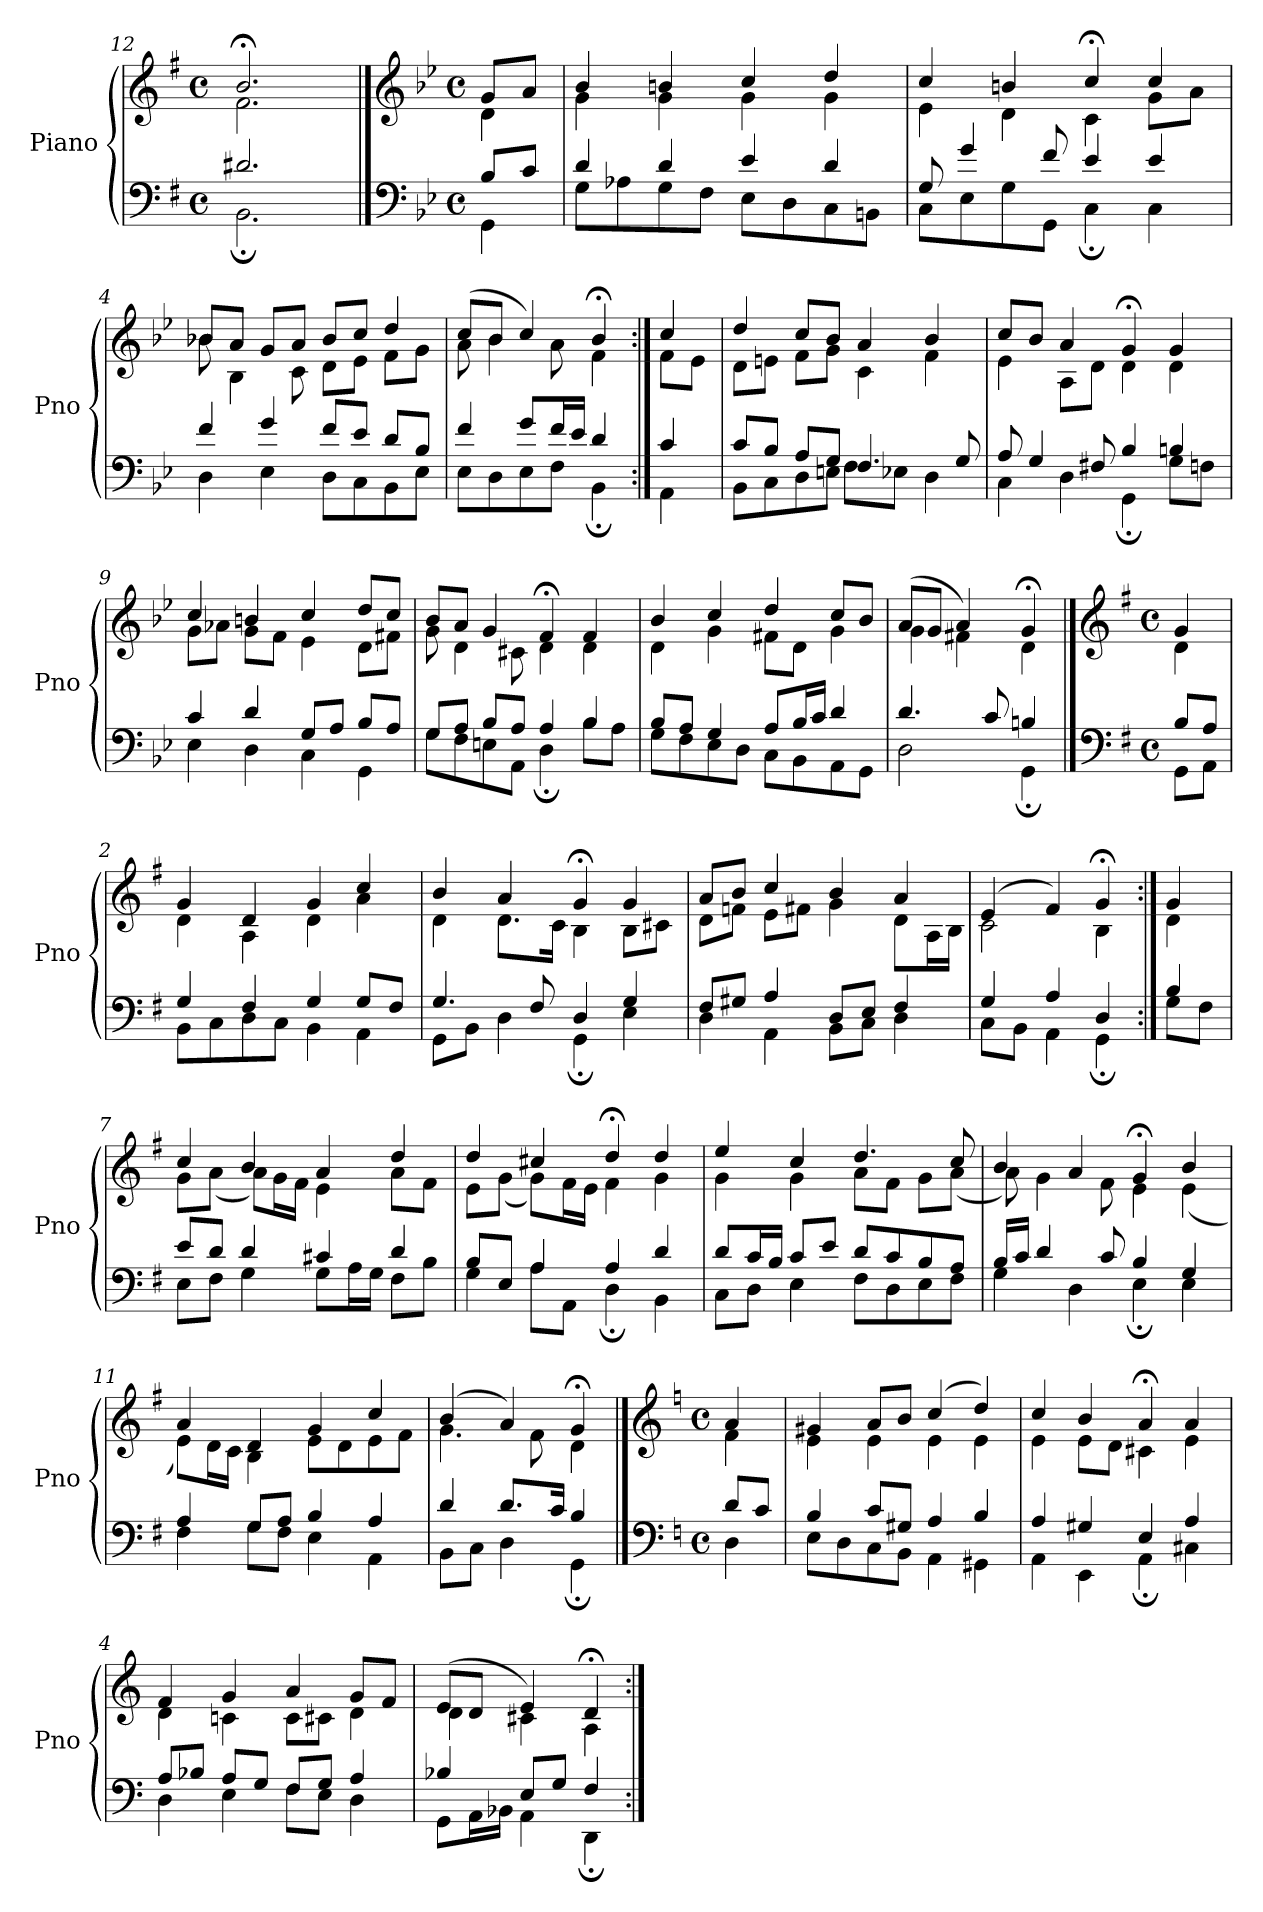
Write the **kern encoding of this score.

**kern	**kern
*part1	*part1
*staff2	*staff1
*I"Piano	*
*I'Pno	*
*clefF4	*clefG2
*k[f#]	*k[f#]
*M4/4	*M4/4
*met(c)	*met(c)
=12	=12
*^	*^
2.d#X/	2.BB;\	2.b;</	2.f#\
==1	==1	==1	==1
*clefF4	*	*clefG2	*
*k[b-e-]	*	*k[b-e-]	*
*M4/4	*	*M4/4	*
*met(c)	*	*met(c)	*
8B-/L	4GG\	8g/L	4d\
8c/J	.	8a/J	.
=2	=2	=2	=2
4d/	8G\L	4b-/	4g\
.	8A-X\	.	.
4d/	8G\	4bn/	4g\
.	8F\J	.	.
4e-/	8E-\L	4cc/	4g\
.	8D\	.	.
4d/	8C\	4dd/	4g\
.	8BBn\J	.	.
=3	=3	=3	=3
8G/	8C\L	4cc/	4e-\
4g/	8E-\	.	.
.	8G\	4bn/	4d\
8f/	8GG\J	.	.
4e-/	4C;\	4cc;</	4c\
4e-/	4C\	4cc/	8g\L
.	.	.	8a\J
=4	=4	=4	=4
4f/	4D\	8b-X/L	8b-X\
.	.	8a/J	4B-\
4g/	4E-\	8g/L	.
.	.	8a/J	8c\
8f/L	8D\L	8b-/L	8d\L
8e-/J	8C\	8cc/J	8e-\J
8d/L	8BB-\	4dd/	8f\L
8B-/J	8E-\J	.	8g\J
=5	=5	=5	=5
4f/	8E-\L	(>8cc/L	8a\
.	8D\	8b-/J	4b-\
8g/L	8E-\	4cc/)	.
16f/L	8F\J	.	8a\
16e-/JJ	.	.	.
4d/	4BB-;\	4b-;</	4f\
=6:|!	=6:|!	=6:|!	=6:|!
4c/	4AA\	4cc/	8f\L
.	.	.	8e-\J
=7	=7	=7	=7
8c/L	8BB-\L	4dd/	8d\L
8B-/J	8C\	.	8en\J
8A/L	8D\	8cc/L	8f\L
8G/J	8En\J	8b-/J	8g\J
4.F/	8F\L	4a/	4c\
.	8E-X\J	.	.
.	4D\	4b-/	4f\
8G/	.	.	.
=8	=8	=8	=8
8A/	4C\	8cc/L	4e-\
4G/	.	8b-/J	.
.	4D\	4a/	8A\L
8F#X/	.	.	8d\J
4B-/	4GG;\	4g;</	4d\
4Bn/	8G\L	4g/	4d\
.	8Fn\J	.	.
=9	=9	=9	=9
4c/	4E-\	4cc/	8g\L
.	.	.	8a-X\J
4d/	4D\	4bn/	8g\L
.	.	.	8f\J
8G/L	4C\	4cc/	4e-\
8A/J	.	.	.
8B-/L	4GG\	8dd/L	8d\L
8A/J	.	8cc/J	8f#X\J
=10	=10	=10	=10
8G/L	8G\L	8b-/L	8g\
8A/J	8F\	8a/J	4d\
8B-/L	8En\	4g/	.
8A/J	8AA\J	.	8c#X\
4A/	4D;\	4f;</	4d\
4B-/	8B-\L	4f/	4d\
.	8A\J	.	.
=11	=11	=11	=11
8B-/L	8G\L	4b-/	4d\
8A/J	8F\	.	.
4G/	8E-\	4cc/	4g\
.	8D\J	.	.
8A/L	8C\L	4dd/	8f#X\L
16B-/L	8BB-\	.	8d\J
16c/JJ	.	.	.
4d/	8AA\	8cc/L	4g\
.	8GG\J	8b-/J	.
=12	=12	=12	=12
4.d/	2D\	(>8a/L	4g\
.	.	8g/J	.
.	.	4a/)	4f#X\
8c/	.	.	.
4Bn/	4GG;\	4g;</	4d\
==1	==1	==1	==1
*clefF4	*	*clefG2	*
*k[f#]	*	*k[f#]	*
*M4/4	*	*M4/4	*
*met(c)	*	*met(c)	*
8B/L	8GG\L	4g/	4d\
8A/J	8AA\J	.	.
=2	=2	=2	=2
4G/	8BB\L	4g/	4d\
.	8C\	.	.
4F#/	8D\	4d/	4A\
.	8C\J	.	.
4G/	4BB\	4g/	4d\
8G/L	4AA\	4cc/	4a\
8F#/J	.	.	.
=3	=3	=3	=3
4.G/	8GG\L	4b/	4d\
.	8BB\J	.	.
.	4D\	4a/	8.d\L
8F#/	.	.	.
.	.	.	16c\Jk
4D/	4GG;\	4g;</	4B\
4G/	4E\	4g/	8B\L
.	.	.	8c#X\J
=4	=4	=4	=4
8F#/L	4D\	8a/L	8d\L
8G#X/J	.	8b/J	8fn\J
4A/	4AA\	4cc/	8e\L
.	.	.	8f#X\J
8D/L	8BB\L	4b/	4g\
8E/J	8C\J	.	.
4F#/	4D\	4a/	8d\L
.	.	.	16A\L
.	.	.	16B\JJ
=5	=5	=5	=5
4G/	8C\L	(>4e/	2c\
.	8BB\J	.	.
4A/	4AA\	4f#/)	.
4D/	4GG;\	4g;</	4B\
=6:|!	=6:|!	=6:|!	=6:|!
4B/	8G\L	4g/	4d\
.	8F#\J	.	.
=7	=7	=7	=7
8e/L	8E\L	4cc/	8g\L
8d/J	8F#\J	.	(<8a\J
4d/	4G\	4b/	8a\L)
.	.	.	16g\L
.	.	.	16f#\JJ
4c#X/	8G\L	4a/	4e\
.	16A\L	.	.
.	16G\JJ	.	.
4d/	8F#\L	4dd/	8a\L
.	8B\J	.	8f#\J
=8	=8	=8	=8
8B/L	4G\	4dd/	8e\L
8E/J	.	.	(<8g\J
4A/	8A\L	4cc#X/	8g\L)
.	8AA\J	.	16f#\L
.	.	.	16e\JJ
4A/	4D;\	4dd;</	4f#\
4d/	4BB\	4dd/	4g\
=9	=9	=9	=9
8d/L	8C\L	4ee/	4g\
16c/L	8D\J	.	.
16B/JJ	.	.	.
8c/L	4E\	4cc/	4g\
8e/J	.	.	.
8d/L	8F#\L	4.dd/	8a\L
8c/	8D\	.	8f#\J
8B/	8E\	.	8g\L
8A/J	8F#\J	8cc/	(<8a\J
=10	=10	=10	=10
16B/LL	4G\	4b/	8a\)
16c/JJ	.	.	.
4d/	.	.	4g\
.	4D\	4a/	.
8c/	.	.	8f#\
4B/	4E;\	4g;</	4e\
4G/	4E\	4b/	(<4e\
=11	=11	=11	=11
4A/	4F#\	4a/	8e\L)
.	.	.	16d\L
.	.	.	16c\JJ
8G/L	8G\L	4d/	4B\
8A/J	8F#\J	.	.
4B/	4E\	4g/	8e\L
.	.	.	8d\
4A/	4AA\	4cc/	8e\
.	.	.	8f#\J
=12	=12	=12	=12
4d/	8BB\L	(>4b/	4.g\
.	8C\J	.	.
8.d/L	4D\	4a/)	.
.	.	.	8f#\
16c/Jk	.	.	.
4B/	4GG;\	4g;</	4d\
==1	==1	==1	==1
*clefF4	*	*clefG2	*
*k[]	*	*k[]	*
*M4/4	*	*M4/4	*
*met(c)	*	*met(c)	*
8d/L	4D\	4a/	4f\
8c/J	.	.	.
=2	=2	=2	=2
4B/	8E\L	4g#X/	4e\
.	8D\	.	.
8c/L	8C\	8a/L	4e\
8G#X/J	8BB\J	8b/J	.
4A/	4AA\	(>4cc/	4e\
4B/	4GG#X\	4dd/)	4e\
=3	=3	=3	=3
4A/	4AA\	4cc/	4e\
4G#X/	4EE\	4b/	8e\L
.	.	.	8d\J
4E/	4AA;\	4a;</	4c#X\
4A/	4C#X\	4a/	4e\
=4	=4	=4	=4
8A/L	4D\	4f/	4d\
8B-X/J	.	.	.
8A/L	4E\	4g/	4cn\
8G/J	.	.	.
8F/L	8F\L	4a/	8c\L
8G/J	8E\J	.	8c#X\J
4A/	4D\	8g/L	4d\
.	.	8f/J	.
=5	=5	=5	=5
4B-X/	8GG\L	(>8e/L	4d\
.	16AA\L	8d/J	.
.	16BB-X\JJ	.	.
8E/L	4AA\	4e/)	4c#X\
8G/J	.	.	.
4F/	4DD;\	4d;</	4A\
*v	*v	*	*
*	*v	*v
=:|!	=:|!
*-	*-
